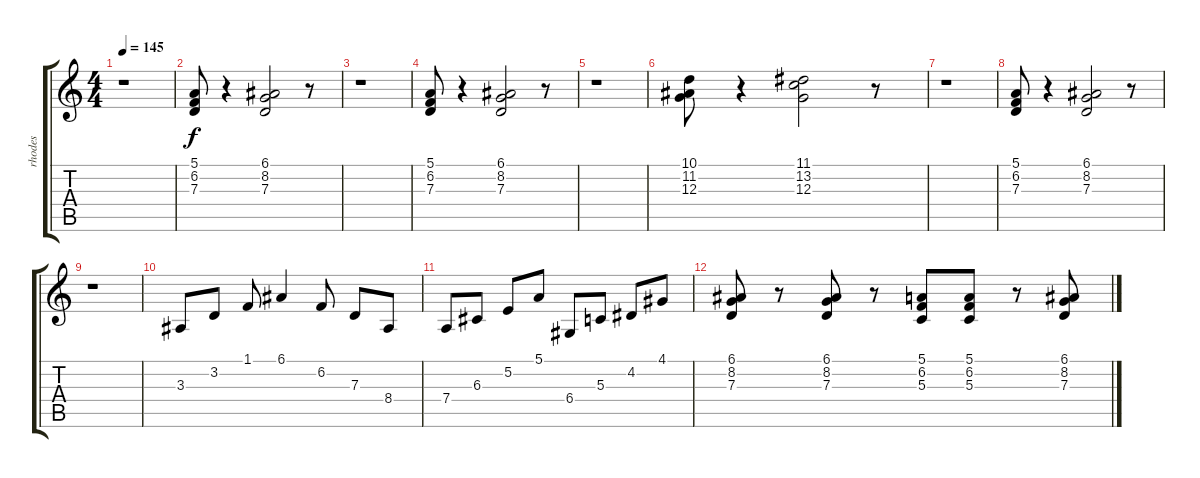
\track ("rhodes" "rhodes") {instrument electricpiano1}
\staff {score tabs}
\tuning (E4 B3 G3 D3 A2 E2) {hide}
\ts (4 4)
\tempo 145
\clef g2
\ks c
r.1{dy f} |
(5.1 6.2 7.3).8 r.4 (6.1 8.2 7.3).2 r.8 |
r.1 |
(5.1 6.2 7.3).8 r.4 (6.1 8.2 7.3).2 r.8 |
r.1 |
(10.1 11.2 12.3).8 r.4 (11.1 13.2 12.3).2 r.8 |
r.1 |
(5.1 6.2 7.3).8 r.4 (6.1 8.2 7.3).2 r.8 |
r.1 |
3.3.8 3.2.8 1.1.8 6.1.4 6.2.8 7.3.8 8.4.8 |
7.4.8 6.3.8 5.2.8 5.1.8 6.4.8 5.3.8 4.2.8 4.1.8 |
(6.1 8.2 7.3).8 r.8 (6.1 8.2 7.3).8 r.8 (5.1 6.2 5.3).8 (5.1 6.2 5.3).8 r.8 (6.1 8.2 7.3).8
